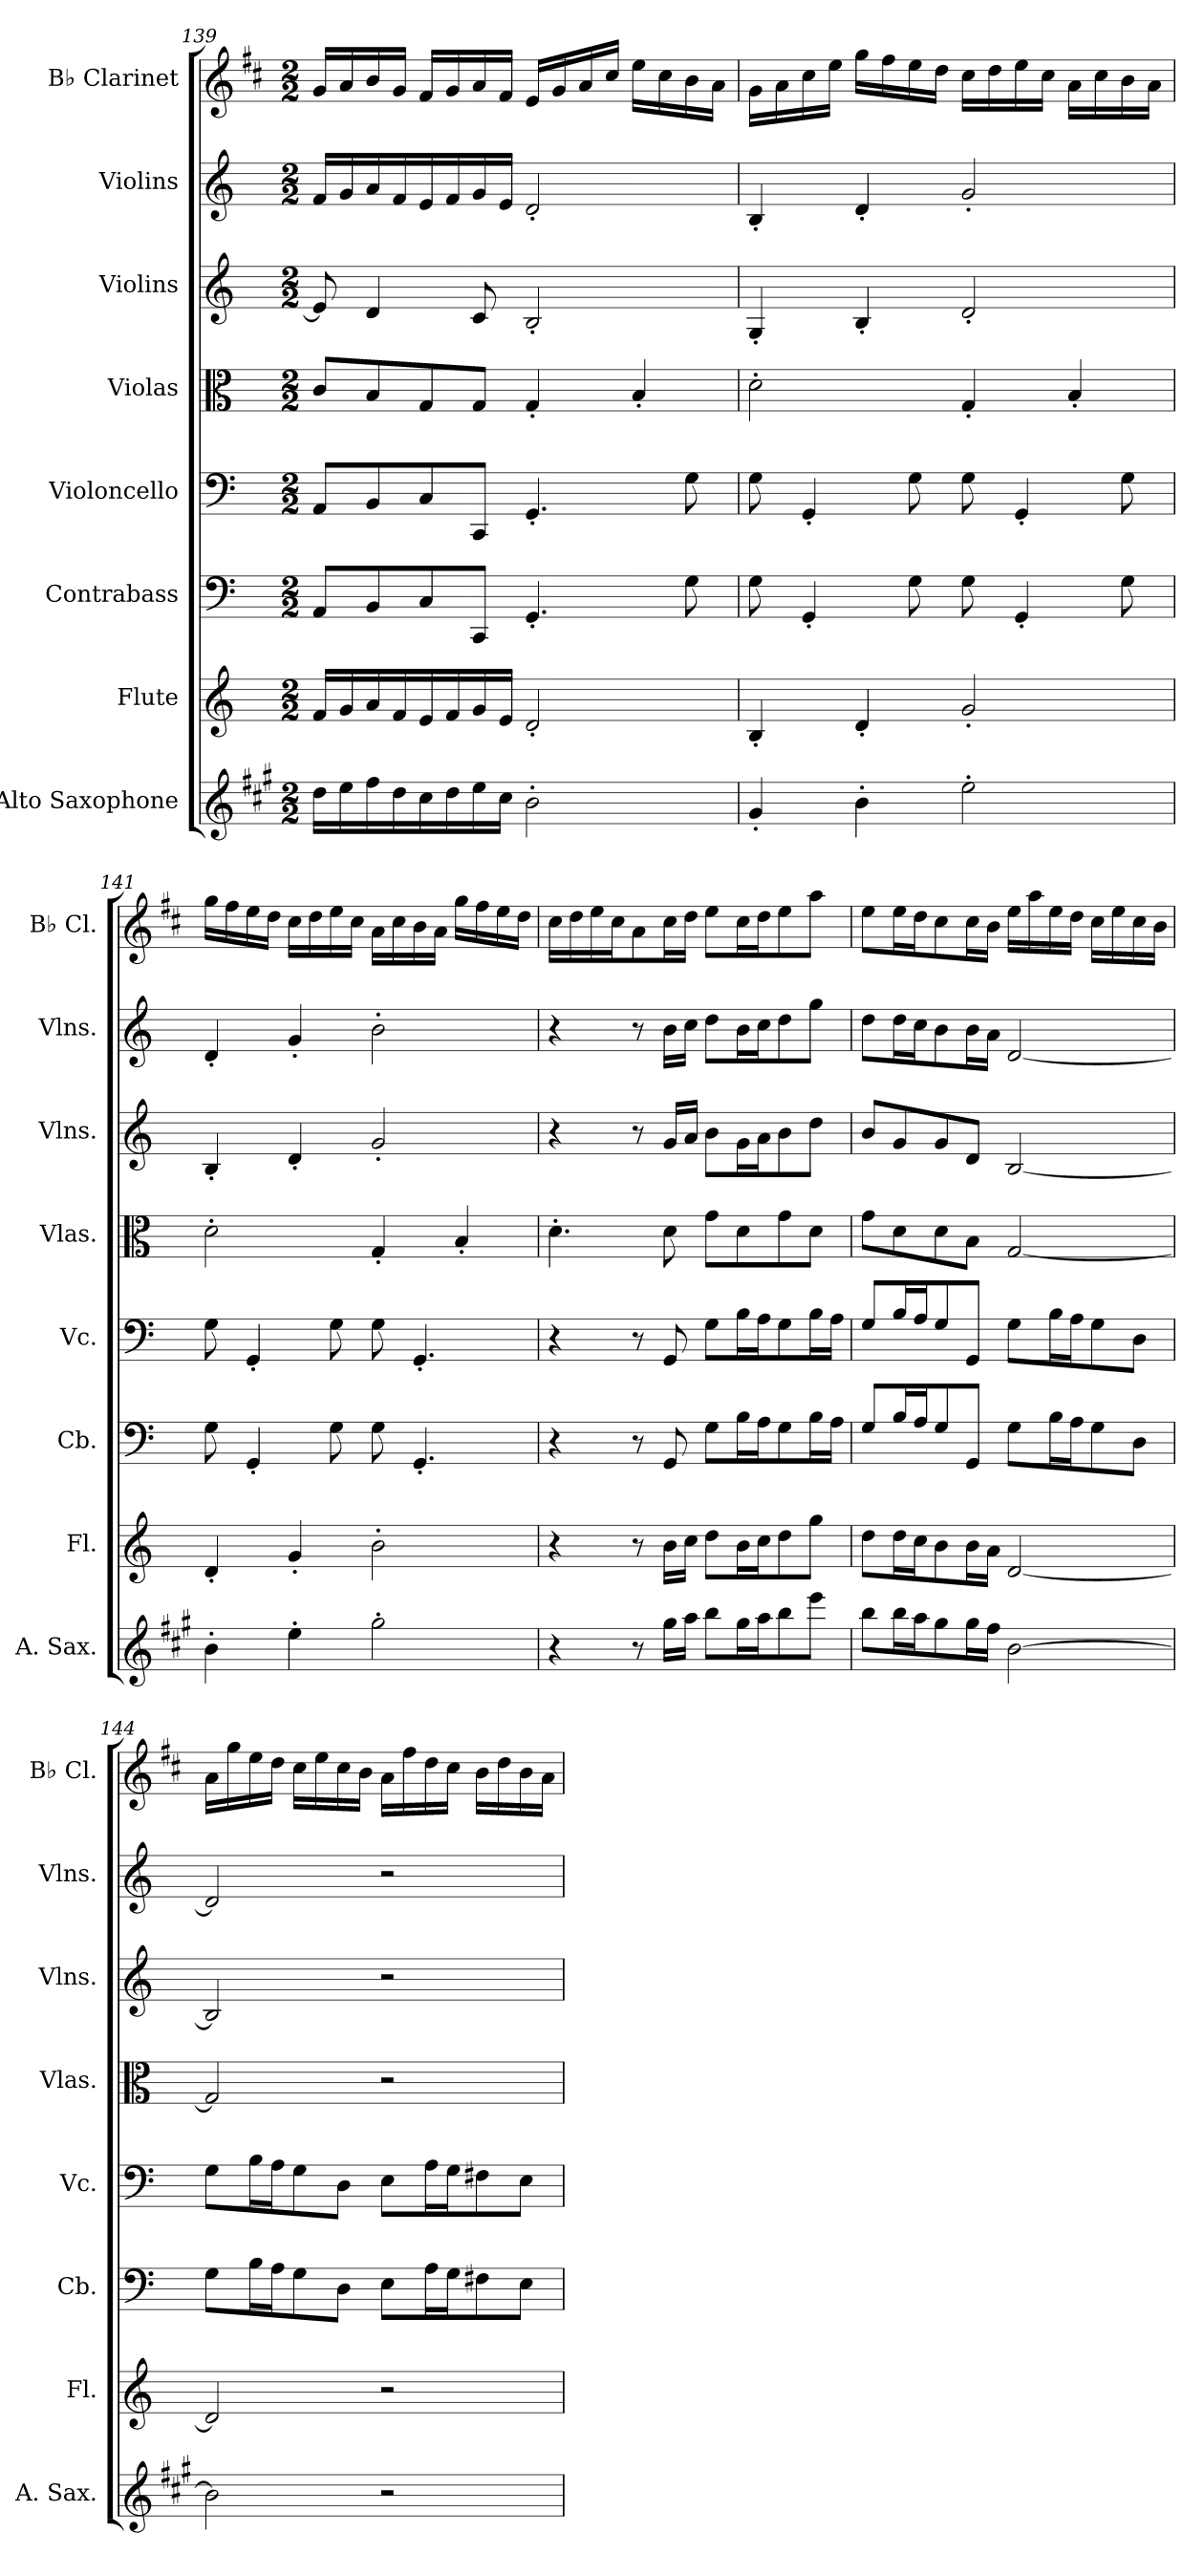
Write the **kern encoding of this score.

**kern	**kern	**kern	**kern	**kern	**kern	**kern	**kern
*part8	*part7	*part6	*part5	*part4	*part3	*part2	*part1
*staff8	*staff7	*staff6	*staff5	*staff4	*staff3	*staff2	*staff1
*I"Alto Saxophone	*I"Flute	*I"Contrabass	*I"Violoncello	*I"Violas	*I"Violins	*I"Violins	*I"B♭ Clarinet
*I'A. Sax.	*I'Fl.	*I'Cb.	*I'Vc.	*I'Vlas.	*I'Vlns.	*I'Vlns.	*I'B♭ Cl.
*clefG2	*clefG2	*clefF4	*clefF4	*clefC3	*clefG2	*clefG2	*clefG2
*ITrd5c9	*	*ITrd7c12	*	*	*	*	*ITrd1c2
*k[]	*k[]	*k[]	*k[]	*k[]	*k[]	*k[]	*k[]
*M2/2	*M2/2	*M2/2	*M2/2	*M2/2	*M2/2	*M2/2	*M2/2
=139	=139	=139	=139	=139	=139	=139	=139
16f\LL	16f/LL	8AAA/L	8AA/L	8c/L	8e/]	16f/LL	16f/LL
16g\	16g/	.	.	.	.	16g/	16g/
16a\	16a/	8BBB/	8BB/	8B/	4d/	16a/	16a/
16f\	16f/	.	.	.	.	16f/	16f/JJ
16e\	16e/	8CC/	8C/	8G/	.	16e/	16e/LL
16f\	16f/	.	.	.	.	16f/	16f/
16g\	16g/	8CCC/J	8CC/J	8G/J	8c/	16g/	16g/
16e\JJ	16e/JJ	.	.	.	.	16e/JJ	16e/JJ
2d'\	2d'/	4.GGG'/	4.GG'/	4G'/	2B'/	2d'/	16d/LL
.	.	.	.	.	.	.	16f/
.	.	.	.	.	.	.	16g/
.	.	.	.	.	.	.	16b/JJ
.	.	.	.	4B'/	.	.	16dd\LL
.	.	.	.	.	.	.	16b\
.	.	8GG\	8G\	.	.	.	16a\
.	.	.	.	.	.	.	16g\JJ
=140	=140	=140	=140	=140	=140	=140	=140
4B'/	4B'/	8GG\	8G\	2d'\	4G'/	4B'/	16f\LL
.	.	.	.	.	.	.	16g\
.	.	4GGG'/	4GG'/	.	.	.	16b\
.	.	.	.	.	.	.	16dd\JJ
4d'\	4d'/	.	.	.	4B'/	4d'/	16ff\LL
.	.	.	.	.	.	.	16ee\
.	.	8GG\	8G\	.	.	.	16dd\
.	.	.	.	.	.	.	16cc\JJ
2g'\	2g'/	8GG\	8G\	4G'/	2d'/	2g'/	16b\LL
.	.	.	.	.	.	.	16cc\
.	.	4GGG'/	4GG'/	.	.	.	16dd\
.	.	.	.	.	.	.	16b\JJ
.	.	.	.	4B'/	.	.	16g\LL
.	.	.	.	.	.	.	16b\
.	.	8GG\	8G\	.	.	.	16a\
.	.	.	.	.	.	.	16g\JJ
!!LO:LB:g=z
=141	=141	=141	=141	=141	=141	=141	=141
4d'\	4d'/	8GG\	8G\	2d'\	4B'/	4d'/	16ff\LL
.	.	.	.	.	.	.	16ee\
.	.	4GGG'/	4GG'/	.	.	.	16dd\
.	.	.	.	.	.	.	16cc\JJ
4g'\	4g'/	.	.	.	4d'/	4g'/	16b\LL
.	.	.	.	.	.	.	16cc\
.	.	8GG\	8G\	.	.	.	16dd\
.	.	.	.	.	.	.	16b\JJ
2b'\	2b'\	8GG\	8G\	4G'/	2g'/	2b'\	16g\LL
.	.	.	.	.	.	.	16b\
.	.	4.GGG'/	4.GG'/	.	.	.	16a\
.	.	.	.	.	.	.	16g\JJ
.	.	.	.	4B'/	.	.	16ff\LL
.	.	.	.	.	.	.	16ee\
.	.	.	.	.	.	.	16dd\
.	.	.	.	.	.	.	16cc\JJ
=142	=142	=142	=142	=142	=142	=142	=142
4r	4r	4r	4r	4.d'\	4r	4r	16b\LL
.	.	.	.	.	.	.	16cc\
.	.	.	.	.	.	.	16dd\
.	.	.	.	.	.	.	16b\J
8r	8r	8r	8r	.	8r	8r	8g\
16b\LL	16b\LL	8GGG/	8GG/	8d\	16g/LL	16b\LL	16b\L
16cc\JJ	16cc\JJ	.	.	.	16a/JJ	16cc\JJ	16cc\JJ
8dd\L	8dd\L	8GG\L	8G\L	8g\L	8b\L	8dd\L	8dd\L
16b\L	16b\L	16BB\L	16B\L	8d\	16g\L	16b\L	16b\L
16cc\J	16cc\J	16AA\J	16A\J	.	16a\J	16cc\J	16cc\J
8dd\	8dd\	8GG\	8G\	8g\	8b\	8dd\	8dd\
8gg\J	8gg\J	16BB\L	16B\L	8d\J	8dd\J	8gg\J	8gg\J
.	.	16AA\JJ	16A\JJ	.	.	.	.
=143	=143	=143	=143	=143	=143	=143	=143
8dd\L	8dd\L	8GG/L	8G/L	8g\L	8b/L	8dd\L	8dd\L
16dd\L	16dd\L	16BB/L	16B/L	8d\	8g/	16dd\L	16dd\L
16cc\J	16cc\J	16AA/J	16A/J	.	.	16cc\J	16cc\J
8b\	8b\	8GG/	8G/	8d\	8g/	8b\	8b\
16b\L	16b\L	8GGG/J	8GG/J	8B\J	8d/J	16b\L	16b\L
16a\JJ	16a\JJ	.	.	.	.	16a\JJ	16a\JJ
[2d\	[2d/	8GG\L	8G\L	[2G/	[2B/	[2d/	16dd\LL
.	.	.	.	.	.	.	16gg\
.	.	16BB\L	16B\L	.	.	.	16dd\
.	.	16AA\J	16A\J	.	.	.	16cc\JJ
.	.	8GG\	8G\	.	.	.	16b\LL
.	.	.	.	.	.	.	16dd\
.	.	8DD\J	8D\J	.	.	.	16b\
.	.	.	.	.	.	.	16a\JJ
!!LO:LB:g=z
=144	=144	=144	=144	=144	=144	=144	=144
2d\]	2d/]	8GG\L	8G\L	2G/]	2B/]	2d/]	16g\LL
.	.	.	.	.	.	.	16ff\
.	.	16BB\L	16B\L	.	.	.	16dd\
.	.	16AA\J	16A\J	.	.	.	16cc\JJ
.	.	8GG\	8G\	.	.	.	16b\LL
.	.	.	.	.	.	.	16dd\
.	.	8DD\J	8D\J	.	.	.	16b\
.	.	.	.	.	.	.	16a\JJ
2r	2r	8EE\L	8E\L	2r	2r	2r	16g\LL
.	.	.	.	.	.	.	16ee\
.	.	16AA\L	16A\L	.	.	.	16cc\
.	.	16GG\J	16G\J	.	.	.	16b\JJ
.	.	8FF#X\	8F#X\	.	.	.	16a\LL
.	.	.	.	.	.	.	16cc\
.	.	8EE\J	8E\J	.	.	.	16a\
.	.	.	.	.	.	.	16g\JJ
=	=	=	=	=	=	=	=
*-	*-	*-	*-	*-	*-	*-	*-
